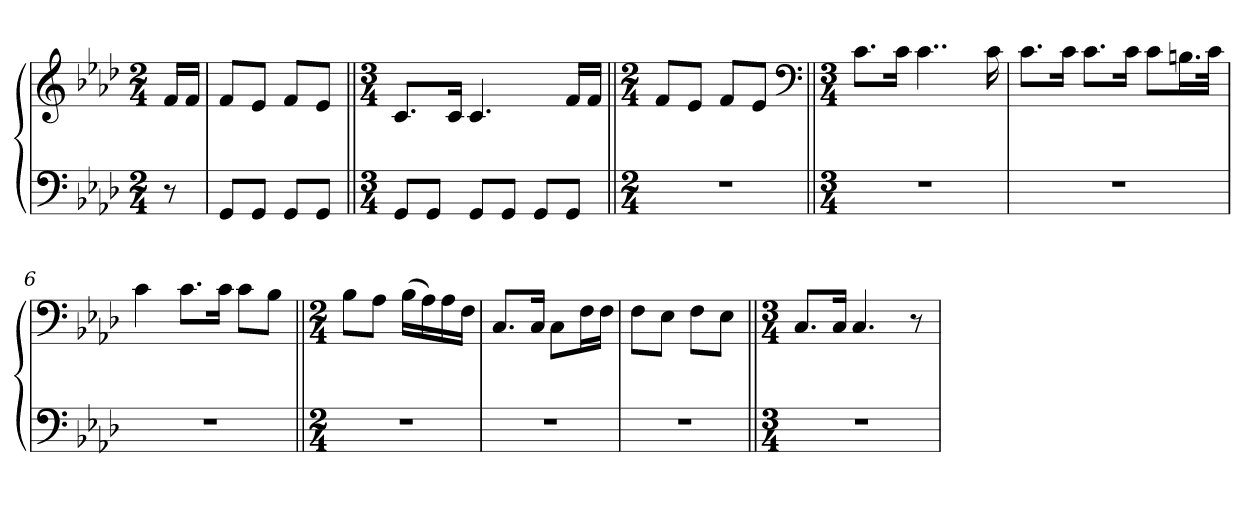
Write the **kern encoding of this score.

**kern	**kern
*part1	*part1
*staff2	*staff1
*clefF4	*clefG2
*k[b-e-a-d-]	*k[b-e-a-d-]
*M2/4	*M2/4
=	=
8r	16f/LL
.	16f/JJ
=1	=1
8GG/L	8f/L
8GG/J	8e-/J
8GG/L	8f/L
8GG/J	8e-/J
=2||	=2||
*M3/4	*M3/4
8GG/L	8.c/L
8GG/J	.
.	16c/Jk
8GG/L	4.c/
8GG/J	.
8GG/L	.
8GG/J	16f/LL
.	16f/JJ
=3||	=3||
*M2/4	*M2/4
2r	8f/L
.	8e-/J
.	8f/L
.	8e-/J
*	*clefF4
=4||	=4||
*M3/4	*M3/4
2.r	8.c\L
.	16c\Jk
.	4..c\
.	16c\
=5	=5
2.r	8.c\L
.	16c\Jk
.	8.c\L
.	16c\Jk
.	8c\L
.	16.Bn\L
.	32c\JJk
=6	=6
2.r	4c\
.	8.c\L
.	16c\Jk
.	8c\L
.	8B-\J
=7||	=7||
*M2/4	*M2/4
2r	8B-\L
.	8A-\J
.	(16B-\LL
.	16A-\)
.	16A-\
.	16F\JJ
=8	=8
2r	8.C/L
.	16C/Jk
.	8C\L
.	16F\L
.	16F\JJ
=9	=9
2r	8F\L
.	8E-\J
.	8F\L
.	8E-\J
=10||	=10||
*M3/4	*M3/4
2.r	8.C/L
.	16C/Jk
.	4.C/
.	8r
=	=
*-	*-
